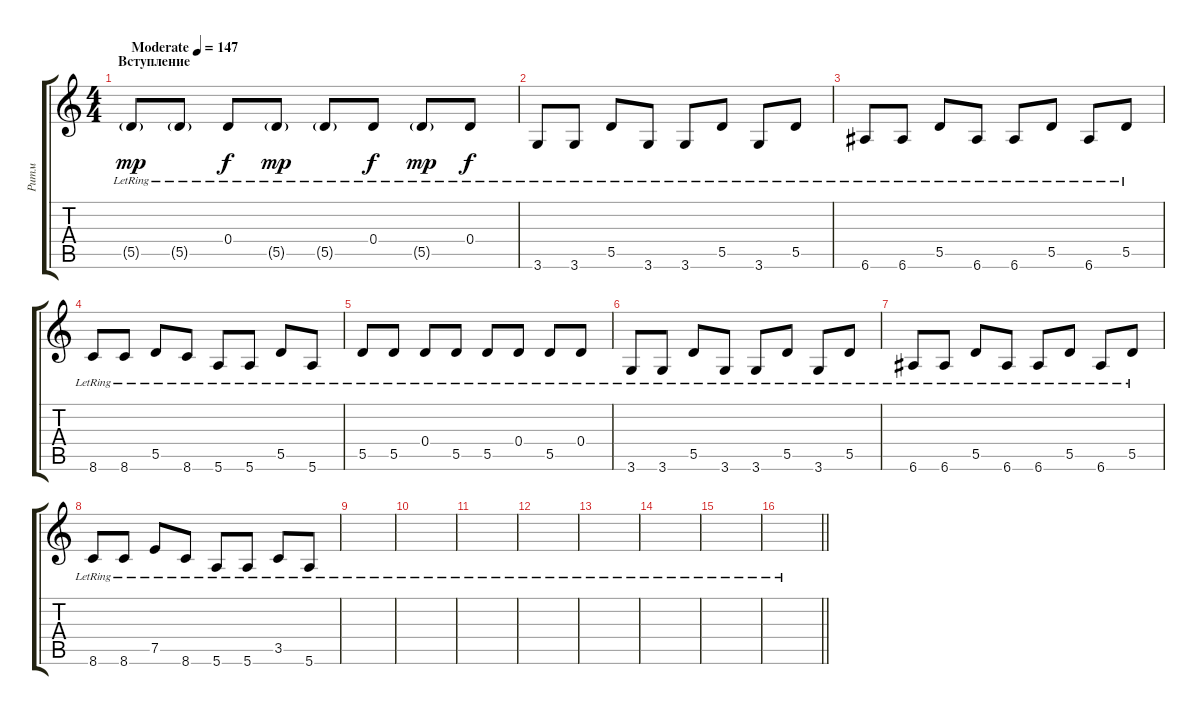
\track ("Ритм" "Ритм") {instrument electricguitarclean}
\staff {score tabs}
\tuning (E4 B3 G3 D3 A2 E2) {hide}
\ts (4 4)
\section ("" "Вступление")
\tempo (147 "Moderate")
\clef g2
\ks c
5.5{g lr}.8{dy mp instrument electricguitarclean} 5.5{g lr}.8 0.4{lr}.8{dy f} 5.5{g lr}.8{dy mp} 5.5{g lr}.8 0.4{lr}.8{dy f} 5.5{g lr}.8{dy mp} 0.4{lr}.8{dy f} |
3.6{lr}.8 3.6{lr}.8 5.5{lr}.8 3.6{lr}.8 3.6{lr}.8 5.5{lr}.8 3.6{lr}.8 5.5{lr}.8 |
6.6{lr}.8 6.6{lr}.8 5.5{lr}.8 6.6{lr}.8 6.6{lr}.8 5.5{lr}.8 6.6{lr}.8 5.5{lr}.8 |
8.6{lr}.8 8.6{lr}.8 5.5{lr}.8 8.6{lr}.8 5.6{lr}.8 5.6{lr}.8 5.5{lr}.8 5.6{lr}.8 |
5.5{lr}.8 5.5{lr}.8 0.4{lr}.8 5.5{lr}.8 5.5{lr}.8 0.4{lr}.8 5.5{lr}.8 0.4{lr}.8 |
3.6{lr}.8 3.6{lr}.8 5.5{lr}.8 3.6{lr}.8 3.6{lr}.8 5.5{lr}.8 3.6{lr}.8 5.5{lr}.8 |
6.6{lr}.8 6.6{lr}.8 5.5{lr}.8 6.6{lr}.8 6.6{lr}.8 5.5{lr}.8 6.6{lr}.8 5.5{lr}.8 |
8.6{lr}.8 8.6{lr}.8 7.5{lr}.8 8.6{lr}.8 5.6{lr}.8 5.6{lr}.8 3.5{lr}.8 5.6{lr}.8 |
|
|
|
|
|
|
|
\barLineRight lightlight
